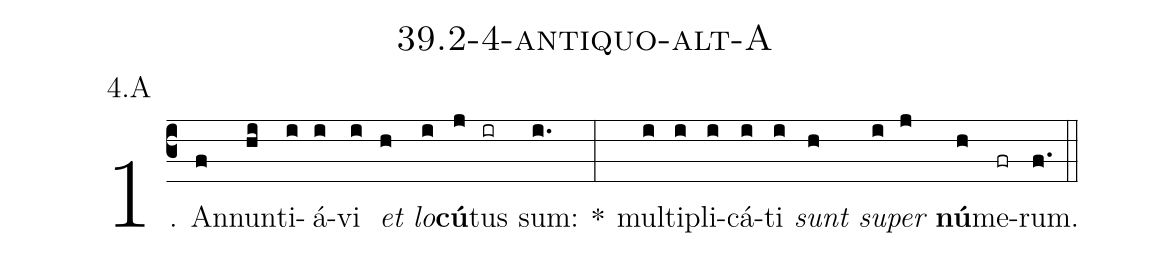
name: 39.2-4-antiquo-alt-A;
annotation: 4.A;
%%
(c3)1. An(f)nun(hi)ti(i)á(i)vi(i) <i>et</i>(h) <i>lo</i>(i)<b>cú</b>(j)tus(ir) sum:(i.) *(:) mul(i)ti(i)pli(i)cá(i)ti(i) <i>sunt</i>(h) <i>su</i>(i)<i>per</i>(j) <b>nú</b>(h)me(fr)rum.(f.) (::)


%E(i) u(h) o(i) u(j) a(h) e.(f.) (::)
